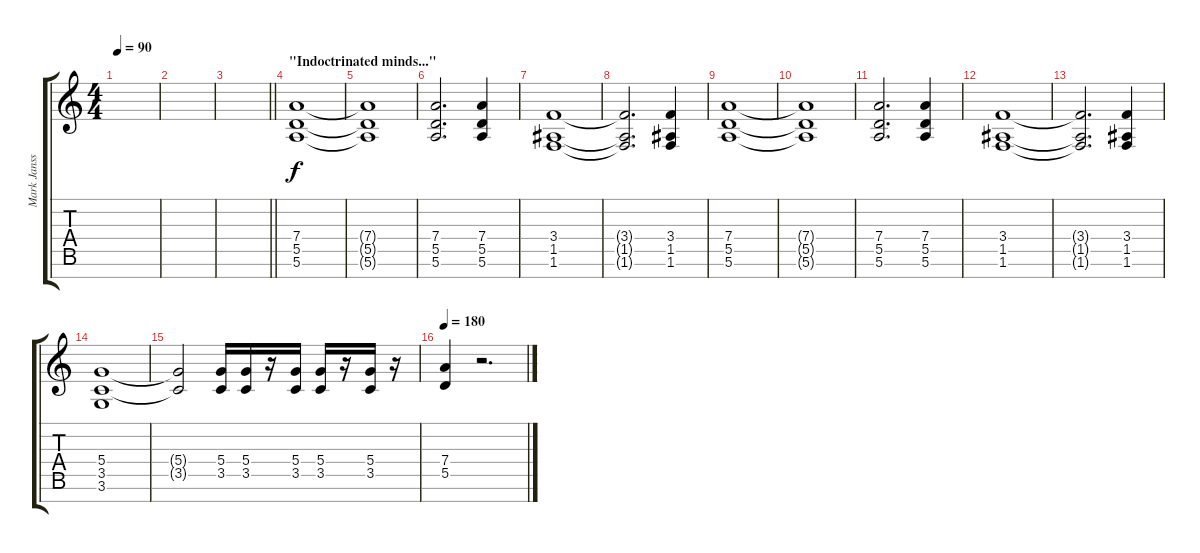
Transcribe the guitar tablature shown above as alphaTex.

\track ("Mark Janssen" "Mark Janss") {instrument distortionguitar}
\staff {score tabs}
\tuning (E4 B3 G3 D3 A2 E2 B1) {hide}
\ts (4 4)
\tempo 90
\clef g2
\ks c
|
|
\barLineRight lightlight
|
\section ("" "\"Indoctrinated minds...\"")
(7.4 5.5 5.6).1 |
(7.4{t} 5.5{t} 5.6{t}).1 |
(7.4 5.5 5.6).2{d} (7.4 5.5 5.6).4 |
(3.4 1.5 1.6).1 |
(3.4{t} 1.5{t} 1.6{t}).2{d} (3.4 1.5 1.6).4 |
(7.4 5.5 5.6).1 |
(7.4{t} 5.5{t} 5.6{t}).1 |
(7.4 5.5 5.6).2{d} (7.4 5.5 5.6).4 |
(3.4 1.5 1.6).1 |
(3.4{t} 1.5{t} 1.6{t}).2{d} (3.4 1.5 1.6).4 |
(5.4 3.5 3.6).1 |
(5.4{t} 3.5{t}).2 (5.4 3.5).16 (5.4 3.5).16 r.16 (5.4 3.5).16 (5.4 3.5).16 r.16 (5.4 3.5).16 r.16 |
\tempo 180
(7.4 5.5).4 r.2{d}
